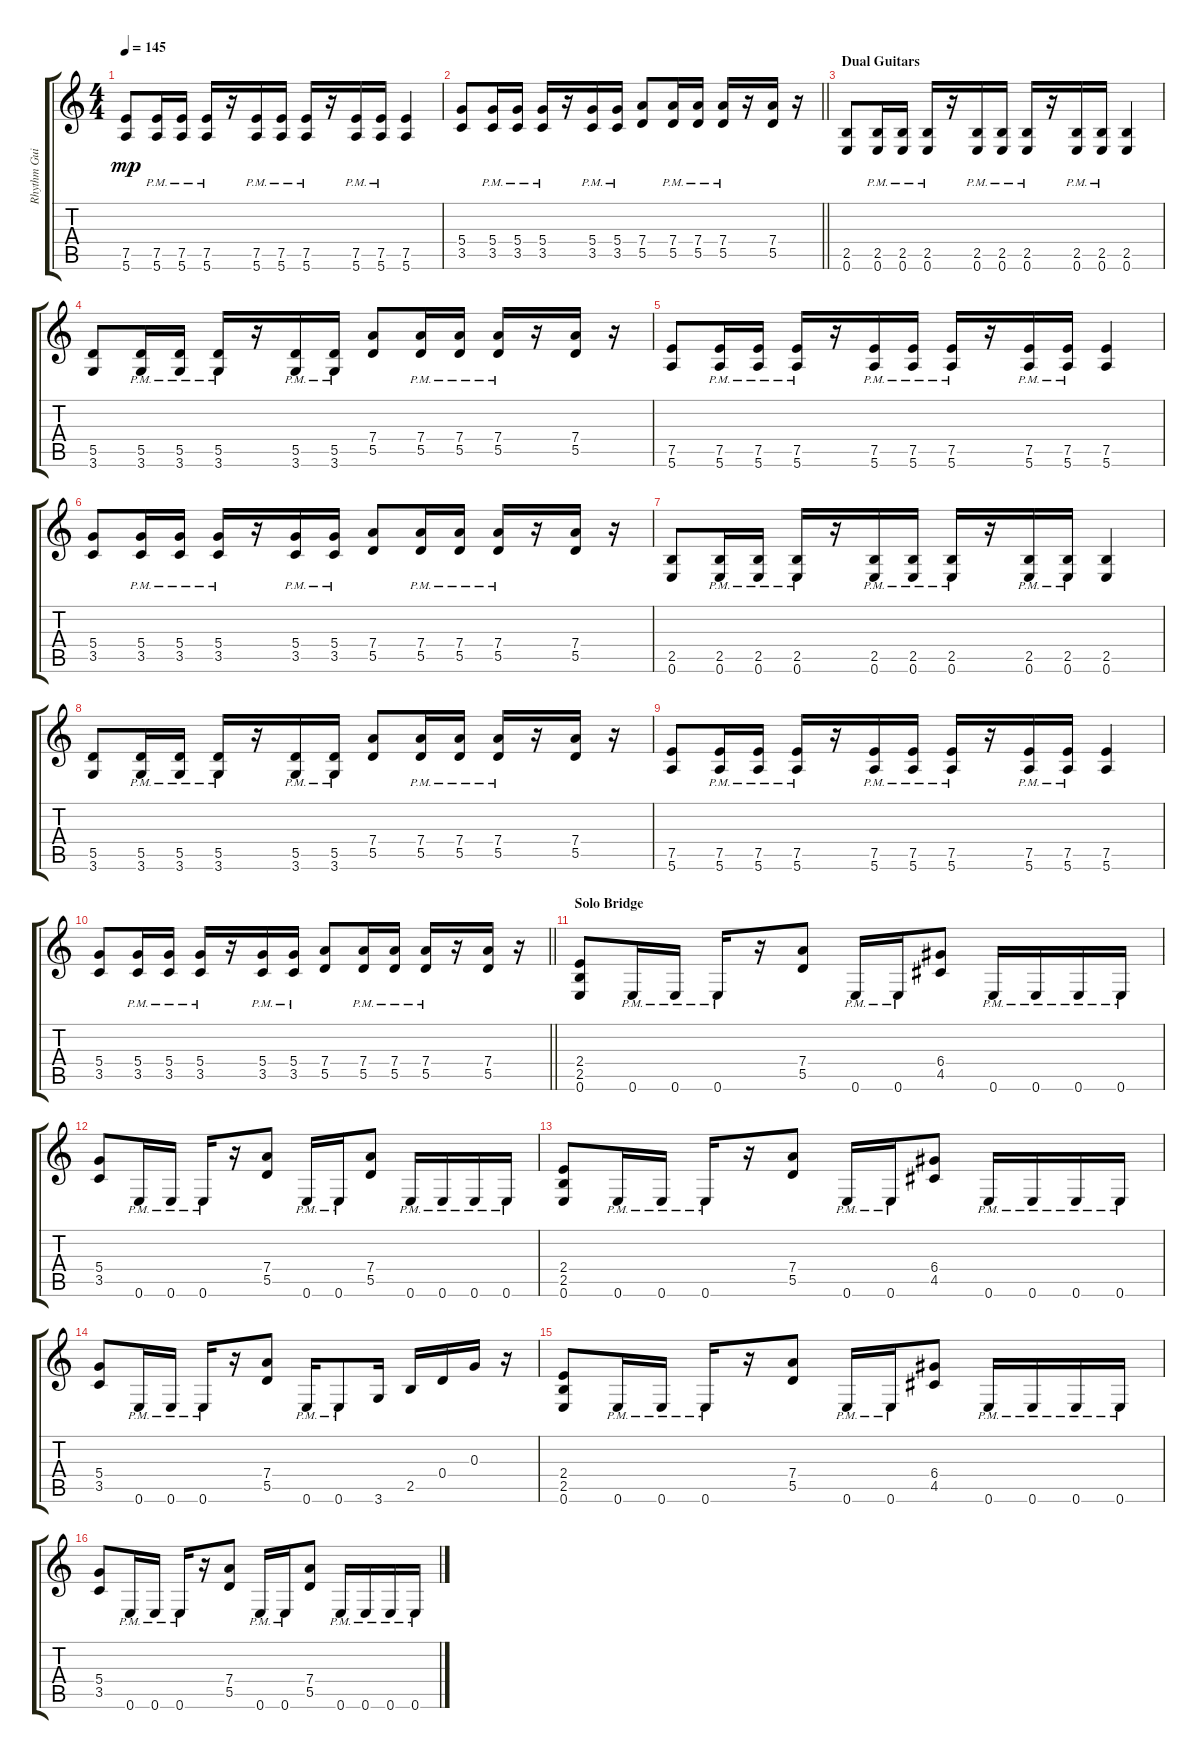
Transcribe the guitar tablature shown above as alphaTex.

\track ("Rhythm Guitar" "Rhythm Gui") {instrument distortionguitar}
\staff {score tabs}
\tuning (E4 B3 G3 D3 A2 E2) {hide}
\ts (4 4)
\tempo 145
\clef g2
\ks c
(7.5 5.6).8{dy mp} (7.5{pm} 5.6{pm}).16 (7.5{pm} 5.6{pm}).16 (7.5{pm} 5.6{pm}).16 r.16 (7.5{pm} 5.6{pm}).16 (7.5{pm} 5.6{pm}).16 (7.5{pm} 5.6{pm}).16 r.16 (7.5{pm} 5.6{pm}).16 (7.5{pm} 5.6{pm}).16 (7.5 5.6).4 |
\barLineRight lightlight
(5.4 3.5).8 (5.4{pm} 3.5{pm}).16 (5.4{pm} 3.5{pm}).16 (5.4{pm} 3.5{pm}).16 r.16 (5.4{pm} 3.5{pm}).16 (5.4{pm} 3.5{pm}).16 (7.4 5.5).8 (7.4{pm} 5.5{pm}).16 (7.4{pm} 5.5{pm}).16 (7.4{pm} 5.5{pm}).16 r.16 (7.4 5.5).16 r.16 |
\section ("" "Dual Guitars")
(2.5 0.6).8{balance 8} (2.5{pm} 0.6{pm}).16 (2.5{pm} 0.6{pm}).16 (2.5{pm} 0.6{pm}).16 r.16 (2.5{pm} 0.6{pm}).16 (2.5{pm} 0.6{pm}).16 (2.5{pm} 0.6{pm}).16 r.16 (2.5{pm} 0.6{pm}).16 (2.5{pm} 0.6{pm}).16 (2.5 0.6).4 |
(5.5 3.6).8 (5.5{pm} 3.6{pm}).16 (5.5{pm} 3.6{pm}).16 (5.5{pm} 3.6{pm}).16 r.16 (5.5{pm} 3.6{pm}).16 (5.5{pm} 3.6{pm}).16 (7.4 5.5).8 (7.4{pm} 5.5{pm}).16 (7.4{pm} 5.5{pm}).16 (7.4{pm} 5.5{pm}).16 r.16 (7.4 5.5).16 r.16 |
(7.5 5.6).8 (7.5{pm} 5.6{pm}).16 (7.5{pm} 5.6{pm}).16 (7.5{pm} 5.6{pm}).16 r.16 (7.5{pm} 5.6{pm}).16 (7.5{pm} 5.6{pm}).16 (7.5{pm} 5.6{pm}).16 r.16 (7.5{pm} 5.6{pm}).16 (7.5{pm} 5.6{pm}).16 (7.5 5.6).4 |
(5.4 3.5).8 (5.4{pm} 3.5{pm}).16 (5.4{pm} 3.5{pm}).16 (5.4{pm} 3.5{pm}).16 r.16 (5.4{pm} 3.5{pm}).16 (5.4{pm} 3.5{pm}).16 (7.4 5.5).8 (7.4{pm} 5.5{pm}).16 (7.4{pm} 5.5{pm}).16 (7.4{pm} 5.5{pm}).16 r.16 (7.4 5.5).16 r.16 |
(2.5 0.6).8{balance 8} (2.5{pm} 0.6{pm}).16 (2.5{pm} 0.6{pm}).16 (2.5{pm} 0.6{pm}).16 r.16 (2.5{pm} 0.6{pm}).16 (2.5{pm} 0.6{pm}).16 (2.5{pm} 0.6{pm}).16 r.16 (2.5{pm} 0.6{pm}).16 (2.5{pm} 0.6{pm}).16 (2.5 0.6).4 |
(5.5 3.6).8 (5.5{pm} 3.6{pm}).16 (5.5{pm} 3.6{pm}).16 (5.5{pm} 3.6{pm}).16 r.16 (5.5{pm} 3.6{pm}).16 (5.5{pm} 3.6{pm}).16 (7.4 5.5).8 (7.4{pm} 5.5{pm}).16 (7.4{pm} 5.5{pm}).16 (7.4{pm} 5.5{pm}).16 r.16 (7.4 5.5).16 r.16 |
(7.5 5.6).8 (7.5{pm} 5.6{pm}).16 (7.5{pm} 5.6{pm}).16 (7.5{pm} 5.6{pm}).16 r.16 (7.5{pm} 5.6{pm}).16 (7.5{pm} 5.6{pm}).16 (7.5{pm} 5.6{pm}).16 r.16 (7.5{pm} 5.6{pm}).16 (7.5{pm} 5.6{pm}).16 (7.5 5.6).4 |
\barLineRight lightlight
(5.4 3.5).8 (5.4{pm} 3.5{pm}).16 (5.4{pm} 3.5{pm}).16 (5.4{pm} 3.5{pm}).16 r.16 (5.4{pm} 3.5{pm}).16 (5.4{pm} 3.5{pm}).16 (7.4 5.5).8 (7.4{pm} 5.5{pm}).16 (7.4{pm} 5.5{pm}).16 (7.4{pm} 5.5{pm}).16 r.16 (7.4 5.5).16 r.16 |
\section ("" "Solo Bridge")
(2.4 2.5 0.6).8 0.6{pm}.16 0.6{pm}.16 0.6{pm}.16 r.16 (7.4 5.5).8 0.6{pm}.16 0.6{pm}.16 (6.4 4.5).8 0.6{pm}.16 0.6{pm}.16 0.6{pm}.16 0.6{pm}.16 |
(5.4 3.5).8 0.6{pm}.16 0.6{pm}.16 0.6{pm}.16 r.16 (7.4 5.5).8 0.6{pm}.16 0.6{pm}.16 (7.4 5.5).8 0.6{pm}.16 0.6{pm}.16 0.6{pm}.16 0.6{pm}.16 |
(2.4 2.5 0.6).8 0.6{pm}.16 0.6{pm}.16 0.6{pm}.16 r.16 (7.4 5.5).8 0.6{pm}.16 0.6{pm}.16 (6.4 4.5).8 0.6{pm}.16 0.6{pm}.16 0.6{pm}.16 0.6{pm}.16 |
(5.4 3.5).8 0.6{pm}.16 0.6{pm}.16 0.6{pm}.16 r.16 (7.4 5.5).8 0.6{pm}.16 0.6{pm}.8 3.6.16 2.5.16 0.4.16 0.3.16 r.16 |
(2.4 2.5 0.6).8 0.6{pm}.16 0.6{pm}.16 0.6{pm}.16 r.16 (7.4 5.5).8 0.6{pm}.16 0.6{pm}.16 (6.4 4.5).8 0.6{pm}.16 0.6{pm}.16 0.6{pm}.16 0.6{pm}.16 |
(5.4 3.5).8 0.6{pm}.16 0.6{pm}.16 0.6{pm}.16 r.16 (7.4 5.5).8 0.6{pm}.16 0.6{pm}.16 (7.4 5.5).8 0.6{pm}.16 0.6{pm}.16 0.6{pm}.16 0.6{pm}.16
